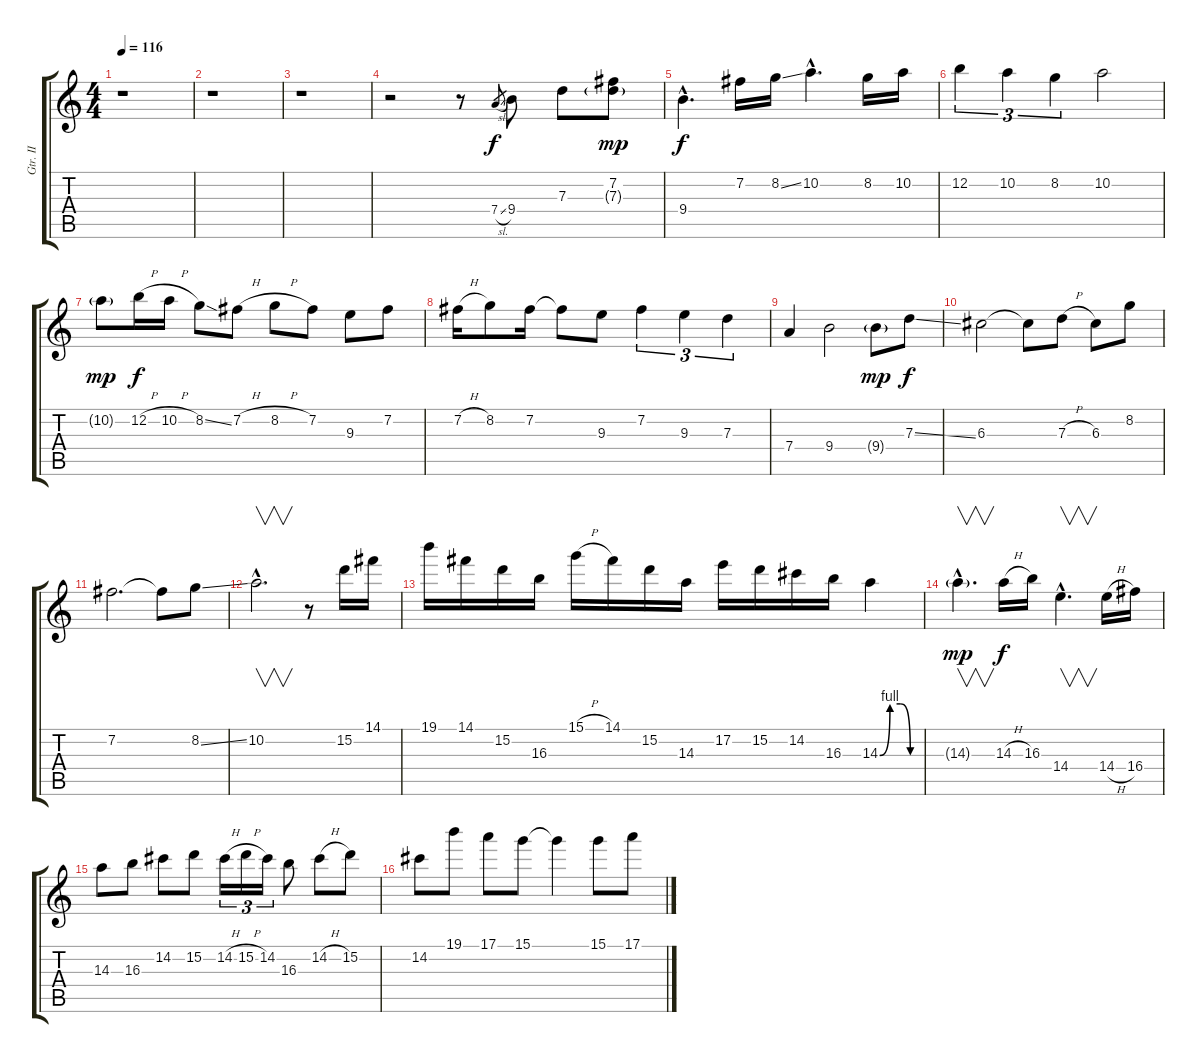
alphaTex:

\track ("Gtr. II" "Gtr. II") {instrument distortionguitar}
\staff {score tabs}
\tuning (E4 B3 G3 D3 A2 E2) {hide}
\ts (4 4)
\tempo 116
\clef g2
\ks c
r.1{dy f instrument distortionguitar} |
r.1 |
r.1 |
r.2 r.8 7.4{sl}.8{gr} 9.4.8 7.3.8 (7.2 7.3{g}).8{dy mp} |
9.4{hac}.4{d dy f} 7.2.16 8.2{ss}.16 10.2{hac}.4{d} 8.2.16 10.2.16 |
12.2.4{tu (3 2)} 10.2.4{tu (3 2)} 8.2.4{tu (3 2)} 10.2.2 |
10.2{g}.8{dy mp} 12.2{h}.16{dy f} 10.2{h}.16 8.2{ss}.8 7.2{h}.8 8.2{h}.8 7.2.8 9.3.8 7.2.8 |
7.2{h}.16 8.2.8 7.2.16 7.2{t}.8 9.3.8 7.2.4{tu (3 2)} 9.3.4{tu (3 2)} 7.3.4{tu (3 2)} |
7.4.4 9.4.2 9.4{g}.8{dy mp} 7.3{ss}.8{dy f} |
6.3.2 6.3{t}.8 7.3{h}.8 6.3.8 8.2.8 |
7.2.2{d} 7.2{t}.8 8.2{ss}.8 |
10.2{hac}.2{v d} r.8 15.2.16 14.1.16 |
19.1.16 14.1.16 15.2.16 16.3.16 15.1{h}.16 14.1.16 15.2.16 14.3.16 17.2.16 15.2.16 14.2.16 16.3.16 14.3{be (custom 0 0 15 4 30 4 45 0 60 0)}.4 |
14.3{g hac}.4{v d dy mp} 14.3{h}.16{dy f} 16.3.16 14.4{hac}.4{v d} 14.4{h}.16 16.4.16 |
14.3.8 16.3.8 14.2.8 15.2.8 14.2{h}.16{tu (3 2)} 15.2{h}.16{tu (3 2)} 14.2.16{tu (3 2)} 16.3.8 14.2{h}.8 15.2.8 |
14.2.8 19.1.8 17.1.8 15.1.8 15.1{t}.4 15.1.8 17.1.8
